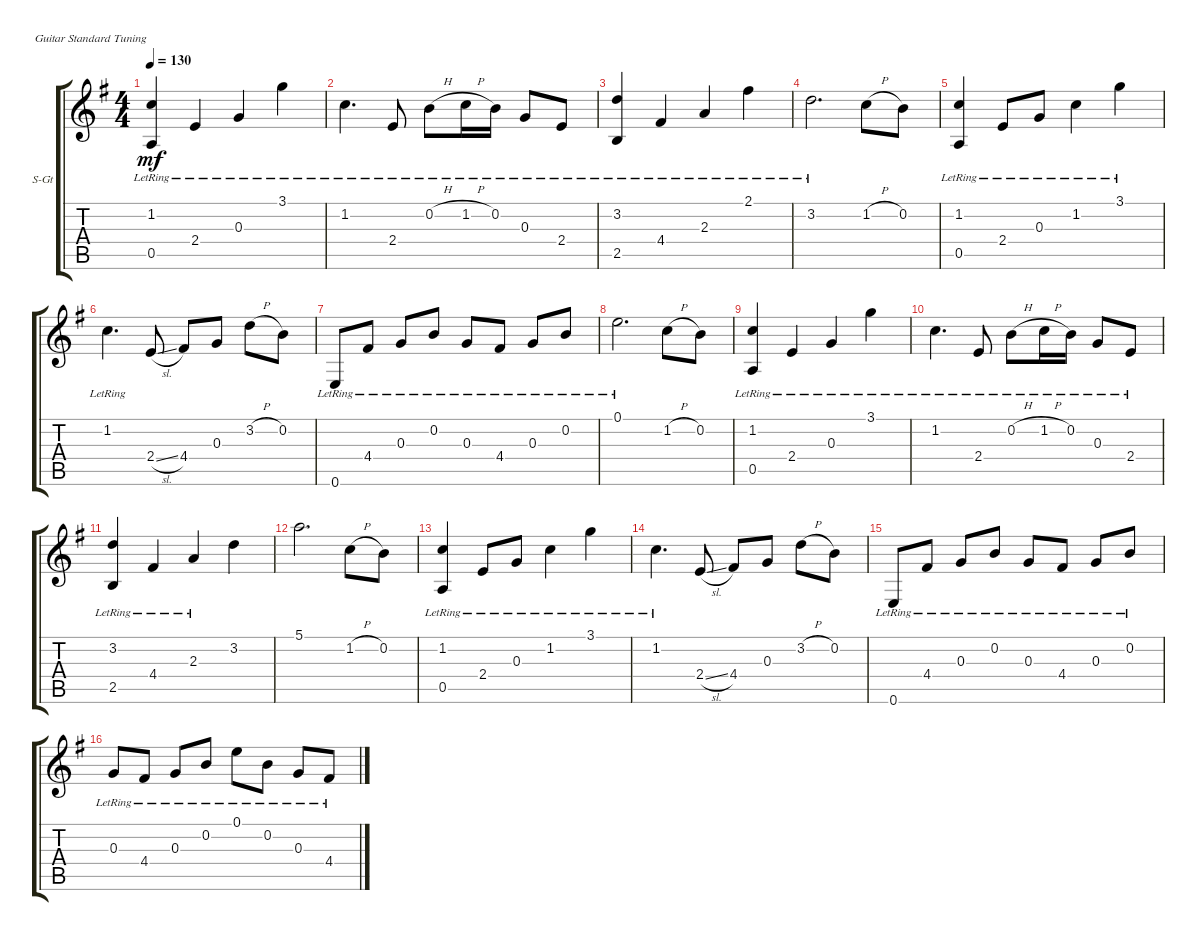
\defaultSystemsLayout 4
\bracketExtendMode groupsimilarinstruments
\firstSystemTrackNameOrientation horizontal
\otherSystemsTrackNameOrientation horizontal
\track ("Steel Guitar" "S-Gt") {instrument acousticguitarsteel}
\staff {score tabs}
\tuning (E4 B3 G3 D3 A2 E2)
\ts (4 4)
\tempo 130
\clef g2
\ks g
(1.2{lr} 0.5{lr}).4{dy mf} 2.4{lr}.4 0.3{lr}.4 3.1{lr}.4 |
1.2{lr}.4{d} 2.4{lr}.8 0.2{h lr}.8 1.2{h lr}.16 0.2{lr}.16 0.3{lr}.8 2.4{lr}.8 |
(2.5{lr} 3.2{lr}).4 4.4{lr}.4 2.3{lr}.4 2.1{lr}.4 |
3.2{lr}.2{d} 1.2{h}.8 0.2.8 |
(1.2{lr} 0.5{lr}).4 2.4{lr}.8 0.3{lr}.8 1.2{lr}.4 3.1{lr}.4 |
1.2{lr}.4{d} 2.4{sl}.8 4.4.8 0.3.8 3.2{h}.8 0.2.8 |
0.6{lr}.8 4.4{lr}.8 0.3{lr}.8 0.2{lr}.8 0.3{lr}.8 4.4{lr}.8 0.3{lr}.8 0.2{lr}.8 |
0.1{lr}.2{d} 1.2{h}.8 0.2.8 |
(1.2{lr} 0.5{lr}).4 2.4{lr}.4 0.3{lr}.4 3.1{lr}.4 |
1.2{lr}.4{d} 2.4{lr}.8 0.2{h lr}.8 1.2{h lr}.16 0.2{lr}.16 0.3{lr}.8 2.4{lr}.8 |
(2.5{lr} 3.2{lr}).4 4.4{lr}.4 2.3{lr}.4 3.2.4 |
5.1.2{d} 1.2{h}.8 0.2.8 |
(1.2{lr} 0.5{lr}).4 2.4{lr}.8 0.3{lr}.8 1.2{lr}.4 3.1{lr}.4 |
1.2{lr}.4{d} 2.4{sl}.8 4.4.8 0.3.8 3.2{h}.8 0.2.8 |
0.6{lr}.8 4.4{lr}.8 0.3{lr}.8 0.2{lr}.8 0.3{lr}.8 4.4{lr}.8 0.3{lr}.8 0.2{lr}.8 |
0.3{lr}.8 4.4{lr}.8 0.3{lr}.8 0.2{lr}.8 0.1{lr}.8 0.2{lr}.8 0.3{lr}.8 4.4{lr}.8
